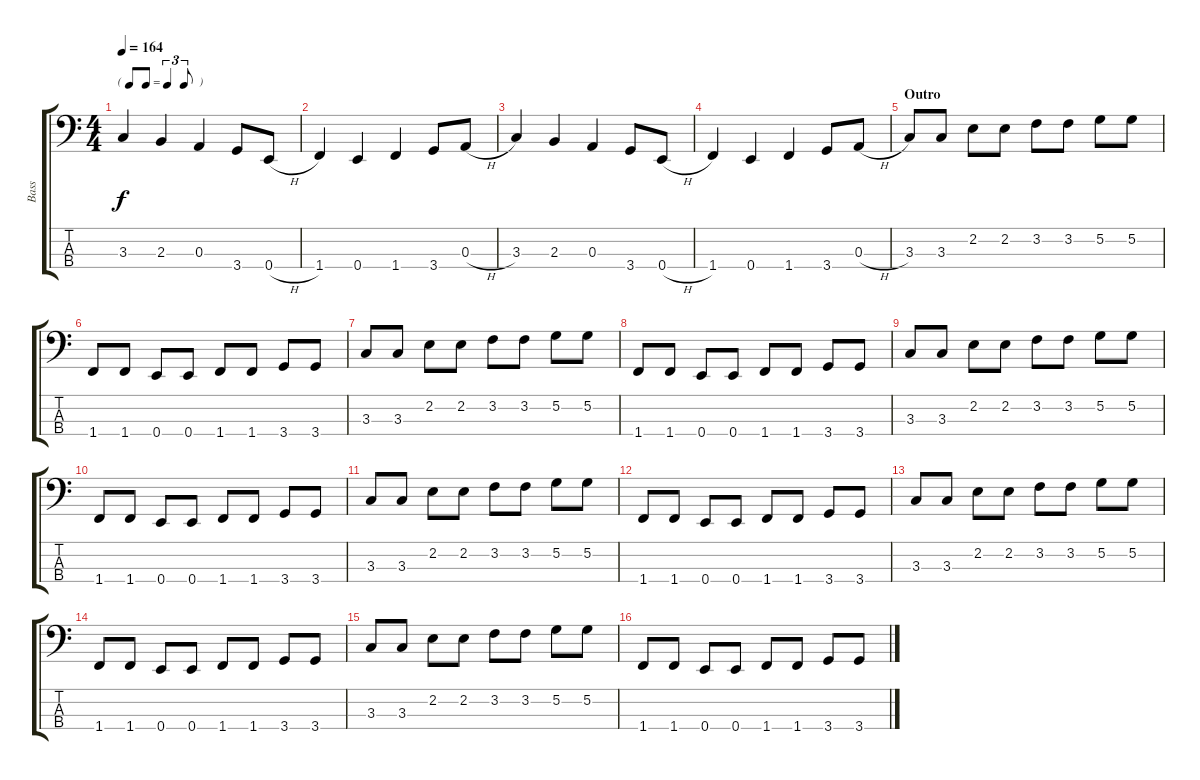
\track ("Bass" "Bass") {instrument electricbassfinger}
\staff {score tabs}
\tuning (G2 D2 A1 E1) {hide}
\ts (4 4)
\tf triplet8th
\tempo 164
\clef f4
\ks c
3.3.4{dy f} 2.3.4 0.3.4 3.4.8 0.4{h}.8 |
1.4.4 0.4.4 1.4.4 3.4.8 0.3{h}.8 |
3.3.4 2.3.4 0.3.4 3.4.8 0.4{h}.8 |
1.4.4 0.4.4 1.4.4 3.4.8 0.3{h}.8 |
\section ("" "Outro")
3.3.8 3.3.8 2.2.8 2.2.8 3.2.8 3.2.8 5.2.8 5.2.8 |
1.4.8 1.4.8 0.4.8 0.4.8 1.4.8 1.4.8 3.4.8 3.4.8 |
3.3.8 3.3.8 2.2.8 2.2.8 3.2.8 3.2.8 5.2.8 5.2.8 |
1.4.8 1.4.8 0.4.8 0.4.8 1.4.8 1.4.8 3.4.8 3.4.8 |
3.3.8 3.3.8 2.2.8 2.2.8 3.2.8 3.2.8 5.2.8 5.2.8 |
1.4.8 1.4.8 0.4.8 0.4.8 1.4.8 1.4.8 3.4.8 3.4.8 |
3.3.8 3.3.8 2.2.8 2.2.8 3.2.8 3.2.8 5.2.8 5.2.8 |
1.4.8 1.4.8 0.4.8 0.4.8 1.4.8 1.4.8 3.4.8 3.4.8 |
3.3.8 3.3.8 2.2.8 2.2.8 3.2.8 3.2.8 5.2.8 5.2.8 |
1.4.8 1.4.8 0.4.8 0.4.8 1.4.8 1.4.8 3.4.8 3.4.8 |
3.3.8 3.3.8 2.2.8 2.2.8 3.2.8 3.2.8 5.2.8 5.2.8 |
1.4.8 1.4.8 0.4.8 0.4.8 1.4.8 1.4.8 3.4.8 3.4.8
